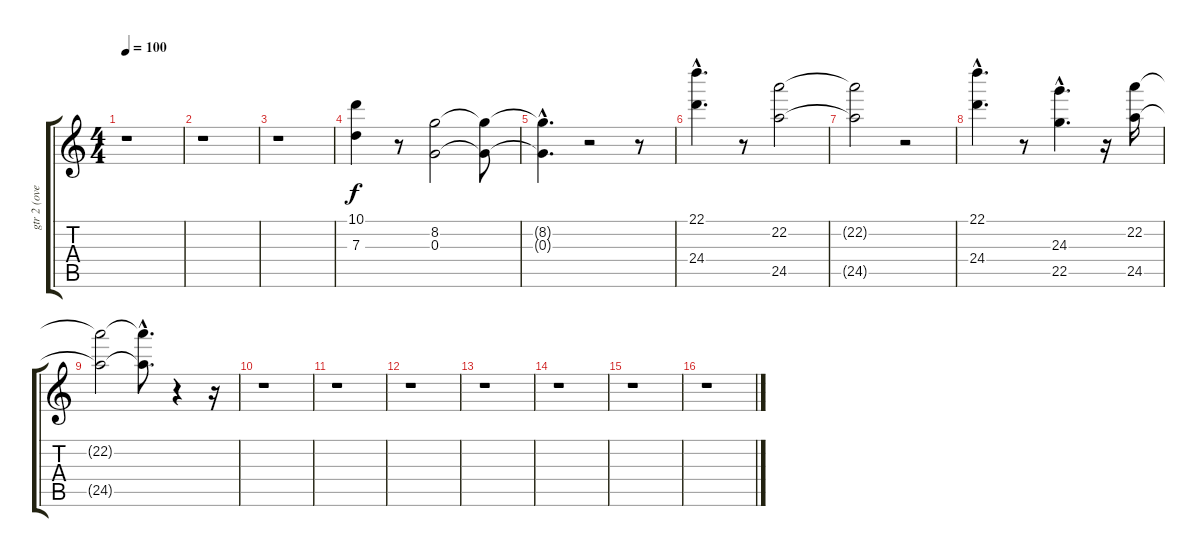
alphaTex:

\track ("gtr 2 (overdriven)" "gtr 2 (ove") {instrument overdrivenguitar}
\staff {score tabs}
\tuning (E4 B3 G3 D3 A2 E2) {hide}
\ts (4 4)
\tempo 100
\clef g2
\ks c
r.1{dy f instrument overdrivenguitar} |
r.1 |
r.1 |
(10.1 7.3).4 r.8 (8.2 0.3).2 (8.2{t} 0.3{t}).8 |
(8.2{hac t} 0.3{hac t}).4{d} r.2 r.8 |
(22.1{hac} 24.4{hac}).4{d} r.8 (22.2 24.5).2 |
(22.2{t} 24.5{t}).2 r.2 |
(22.1{hac} 24.4{hac}).4{d} r.8 (24.3{hac} 22.5{hac}).4{d} r.16 (22.2 24.5).16 |
(22.2{t} 24.5{t}).2 (22.2{hac t} 24.5{hac t}).8{d} r.4 r.16 |
r.1 |
r.1 |
r.1 |
r.1 |
r.1 |
r.1 |
r.1
